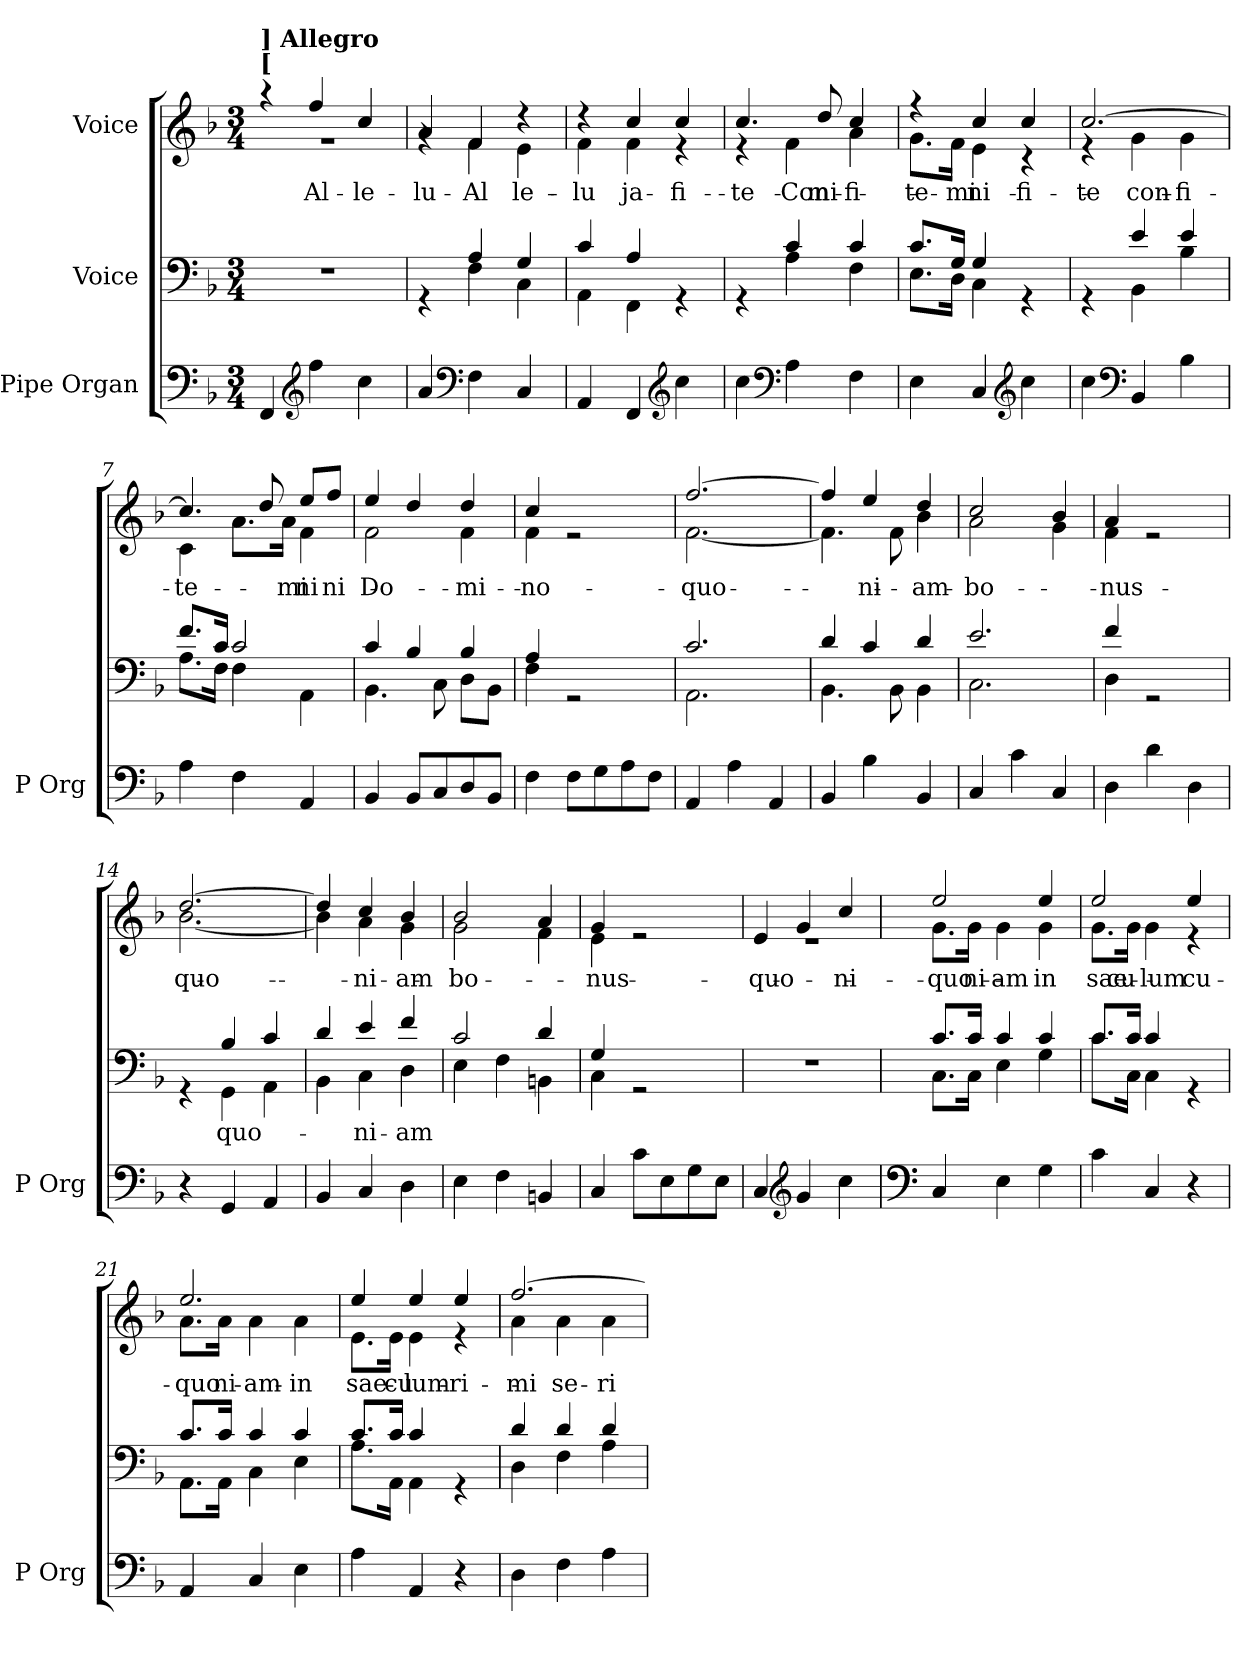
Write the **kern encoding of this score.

**kern	**kern	**text	**kern	**text
*part3	*part2	*part2	*part1	*part1
*staff3	*staff2	*staff2	*staff1	*staff1
*I"Pipe Organ	*I"Voice	*	*I"Voice	*
*I'P Org	*	*	*	*
*clefF4	*clefF4	*	*clefG2	*
*k[b-]	*k[b-]	*	*k[b-]	*
*M3/4	*M3/4	*	*M3/4	*
*MM120	*MM120	*	*MM120	*
=1	=1	=1	=1	=1
*	*	*	*^	*
!	!	!	!LO:TX:a:B:t=[	!	!
!	!	!	!LO:TX:a:B:t=] Allegro	!	!
4FF/	2.r	.	4r	2.r	.
*clefG2	*	*	*	*	*
!	!	!	!	!	!LO:LY:b
4ff\	.	.	4ff/	.	Al-
!	!	!	!	!	!LO:LY:b
4cc\	.	.	4cc/	.	-le-
=2	=2	=2	=2	=2	=2
*	*^	*	*	*	*
!	!	!	!	!	!	!LO:LY:b
4a/	4rGG	4ryy	.	4a/	4rg	-lu-
*clefF4	*	*	*	*	*	*
!	!	!	!	!	!	!LO:LY:b
!	!	!	!	!	!	!LO:LY:b
4F\	4A/	4F\	.	4f/	4f\	Al-
!	!	!	!	!	!	!LO:LY:b
4C/	4G/	4C\	.	4r	4e\	-le-
=3	=3	=3	=3	=3	=3	=3
!	!	!	!	!	!	!LO:LY:b
4AA/	4c/	4AA\	.	4r	4f\	-lu-
!	!	!	!	!	!	!LO:LY:b
!	!	!	!	!	!	!LO:LY:b
4FF/	4A/	4FF\	.	4cc/	4f\	-ja
*clefG2	*	*	*	*	*	*
!	!	!	!	!	!	!LO:LY:b
4cc\	4rGG	4ryy	.	4cc/	4r	-fi-
=4	=4	=4	=4	=4	=4	=4
!	!	!	!	!	!	!LO:LY:b
4cc\	4rGG	4ryy	.	4.cc/	4r	-te-
*clefF4	*	*	*	*	*	*
!	!	!	!	!	!	!LO:LY:b
4A\	4c/	4A\	.	.	4f\	Con-
!	!	!	!	!	!	!LO:LY:b
.	.	.	.	8dd/	.	-mi-
!	!	!	!	!	!	!LO:LY:b
!	!	!	!	!	!	!LO:LY:b
4F\	4c/	4F\	.	4cc/	4a\	-fi-
=5	=5	=5	=5	=5	=5	=5
!	!	!	!	!	!	!LO:LY:b
4E\	8.c/L	8.E\L	.	4r	8.g\L	-te-
!	!	!	!	!	!	!LO:LY:b
.	16G/Jk	16D\Jk	.	.	16f\Jk	-mi-
!	!	!	!	!	!	!LO:LY:b
!	!	!	!	!	!	!LO:LY:b
4C/	4G/	4C\	.	4cc/	4e\	-ni
*clefG2	*	*	*	*	*	*
!	!	!	!	!	!	!LO:LY:b
4cc\	4rGG	4ryy	.	4cc/	4r	-fi-
=6	=6	=6	=6	=6	=6	=6
!	!	!	!	!	!	!LO:LY:b
4cc\	4rGG	4ryy	.	[2.cc/	4r	-te-
*clefF4	*	*	*	*	*	*
!	!	!	!	!	!	!LO:LY:b
4BB-/	4e/	4BB-\	.	.	4g\	con-
!	!	!	!	!	!	!LO:LY:b
4B-\	4e/	4B-\	.	.	4g\	-fi-
=7	=7	=7	=7	=7	=7	=7
!	!	!	!	!	!	!LO:LY:b
4A\	8.f/L	8.A\L	.	4.cc/]	4c\	-te-
.	16c/Jk	16F\Jk	.	.	.	.
4F\	2c/	4F\	.	.	8.a\L	.
.	.	.	.	8dd/	.	.
!	!	!	!	!	!	!LO:LY:b
.	.	.	.	.	16a\Jk	-mi-
!	!	!	!	!	!	!LO:LY:b
!	!	!	!	!	!	!LO:LY:b
4AA/	.	4AA\	.	8ee/L	4f\	-ni
!	!	!	!	!	!	!LO:LY:b
.	.	.	.	8ff/J	.	-ni
!!LO:LB:g=z	!!
=8	=8	=8	=8	=8	=8	=8
!	!	!	!	!	!	!LO:LY:b
!	!	!	!	!	!	!LO:LY:b
4BB-/	4c/	4.BB-\	.	4ee/	2f\	Do-
8BB-/L	4B-/	.	.	4dd/	.	.
8C/	.	8C\	.	.	.	.
!	!	!	!	!	!	!LO:LY:b
!	!	!	!	!	!	!LO:LY:b
8D/	4B-/	8D\L	.	4dd/	4f\	-mi-
8BB-/J	.	8BB-\J	.	.	.	.
=9	=9	=9	=9	=9	=9	=9
!	!	!	!	!	!	!LO:LY:b
!	!	!	!	!	!	!LO:LY:b
4F\	4A/	4F\	.	4cc/	4f\	-no
8F\L	2rGG	2ryy	.	2re	2ryy	.
8G\	.	.	.	.	.	.
8A\	.	.	.	.	.	.
8F\J	.	.	.	.	.	.
=10	=10	=10	=10	=10	=10	=10
!	!	!	!	!	!	!LO:LY:b
4AA/	2.c/	2.AA\	.	[2.ff/	[2.f\	quo-
4A\	.	.	.	.	.	.
4AA/	.	.	.	.	.	.
=11	=11	=11	=11	=11	=11	=11
4BB-/	4d/	4.BB-\	.	4ff/]	4.f\]	.
!	!	!	!	!	!	!LO:LY:b
4B-\	4c/	.	.	4ee/	.	-ni-
.	.	8BB-\	.	.	8f\	.
!	!	!	!	!	!	!LO:LY:b
4BB-/	4d/	4BB-\	.	4dd/	4b-\	-am
=12	=12	=12	=12	=12	=12	=12
!	!	!	!	!	!	!LO:LY:b
4C/	2.e/	2.C\	.	2cc/	2a\	bo-
4c\	.	.	.	.	.	.
4C/	.	.	.	4b-/	4g\	.
=13	=13	=13	=13	=13	=13	=13
!	!	!	!	!	!	!LO:LY:b
4D\	4f/	4D\	.	4a/	4f\	-nus
4d\	2rGG	2ryy	.	2re	2ryy	.
4D\	.	.	.	.	.	.
=14	=14	=14	=14	=14	=14	=14
!	!	!	!	!	!	!LO:LY:b
4r	4rGG	4ryy	.	[2.dd/	[2.b-\	quo-
!	!	!	!LO:LY:b	!	!	!
4GG/	4B-/	4GG\	quo-	.	.	.
4AA/	4c/	4AA\	.	.	.	.
=15	=15	=15	=15	=15	=15	=15
4BB-/	4d/	4BB-\	.	4dd/]	4b-\]	.
!	!	!	!LO:LY:b	!	!	!LO:LY:b
4C/	4e/	4C\	-ni-	4cc/	4a\	-ni-
!	!	!	!LO:LY:b	!	!	!LO:LY:b
4D\	4f/	4D\	-am	4b-/	4g\	-am
=16	=16	=16	=16	=16	=16	=16
!	!	!	!	!	!	!LO:LY:b
4E\	2c/	4E\	.	2b-/	2g\	bo-
4F\	.	4F\	.	.	.	.
4BBn/	4d/	4BBn\	.	4a/	4f\	.
=17	=17	=17	=17	=17	=17	=17
!	!	!	!	!	!	!LO:LY:b
4C/	4G/	4C\	.	4g/	4e\	-nus
8c\L	2rGG	2ryy	.	2re	2ryy	.
8E\	.	.	.	.	.	.
8G\	.	.	.	.	.	.
8E\J	.	.	.	.	.	.
*	*v	*v	*	*	*	*
!!LO:LB:g=z	!!
=18	=18	=18	=18	=18	=18
!	!	!	!	!	!LO:LY:b
4C/	2.r	.	4e/	2.re	quo-
*clefG2	*	*	*	*	*
4g/	.	.	4g/	.	.
!	!	!	!	!	!LO:LY:b
4cc\	.	.	4cc/	.	-ni-
=19	=19	=19	=19	=19	=19
*clefF4	*	*	*	*	*
*	*^	*	*	*	*
!	!	!	!	!	!	!LO:LY:b
!	!	!	!	!	!	!LO:LY:b
4C/	8.c/L	8.C\L	.	2ee/	8.g\L	quo-
!	!	!	!	!	!	!LO:LY:b
.	16c/Jk	16C\Jk	.	.	16g\Jk	-ni-
!	!	!	!	!	!	!LO:LY:b
4E\	4c/	4E\	.	.	4g\	-am
!	!	!	!	!	!	!LO:LY:b
!	!	!	!	!	!	!LO:LY:b
4G\	4c/	4G\	.	4ee/	4g\	in
=20	=20	=20	=20	=20	=20	=20
!	!	!	!	!	!	!LO:LY:b
!	!	!	!	!	!	!LO:LY:b
4c\	8.c/L	8.c\L	.	2ee/	8.g\L	sae-
!	!	!	!	!	!	!LO:LY:b
.	16c/Jk	16C\Jk	.	.	16g\Jk	-cu-
!	!	!	!	!	!	!LO:LY:b
4C/	4c/	4C\	.	.	4g\	-lum
!	!	!	!	!	!	!LO:LY:b
4r	4rGG	4ryy	.	4ee/	4r	-cu-
=21	=21	=21	=21	=21	=21	=21
!	!	!	!	!	!	!LO:LY:b
!	!	!	!	!	!	!LO:LY:b
4AA/	8.c/L	8.AA\L	.	2.ee/	8.a\L	quo-
!	!	!	!	!	!	!LO:LY:b
.	16c/Jk	16AA\Jk	.	.	16a\Jk	-ni-
!	!	!	!	!	!	!LO:LY:b
4C/	4c/	4C\	.	.	4a\	-am
!	!	!	!	!	!	!LO:LY:b
4E\	4c/	4E\	.	.	4a\	in
=22	=22	=22	=22	=22	=22	=22
!	!	!	!	!	!	!LO:LY:b
!	!	!	!	!	!	!LO:LY:b
4A\	8.c/L	8.A\L	.	4ee/	8.e\L	sae-
!	!	!	!	!	!	!LO:LY:b
.	16c/Jk	16AA\Jk	.	.	16e\Jk	-cu-
!	!	!	!	!	!	!LO:LY:b
!	!	!	!	!	!	!LO:LY:b
4AA/	4c/	4AA\	.	4ee/	4e\	-lum
!	!	!	!	!	!	!LO:LY:b
4r	4rGG	4ryy	.	4ee/	4r	-ri-
=23	=23	=23	=23	=23	=23	=23
!	!	!	!	!	!	!LO:LY:b
!	!	!	!	!	!	!LO:LY:b
4D\	4d/	4D\	.	[2.ff/	4a\	mi-
!	!	!	!	!	!	!LO:LY:b
4F\	4d/	4F\	.	.	4a\	-se-
!	!	!	!	!	!	!LO:LY:b
4A\	4d/	4A\	.	.	4a\	-ri-
*	*v	*v	*	*	*	*
*	*	*	*v	*v	*
=	=	=	=	=
*-	*-	*-	*-	*-
